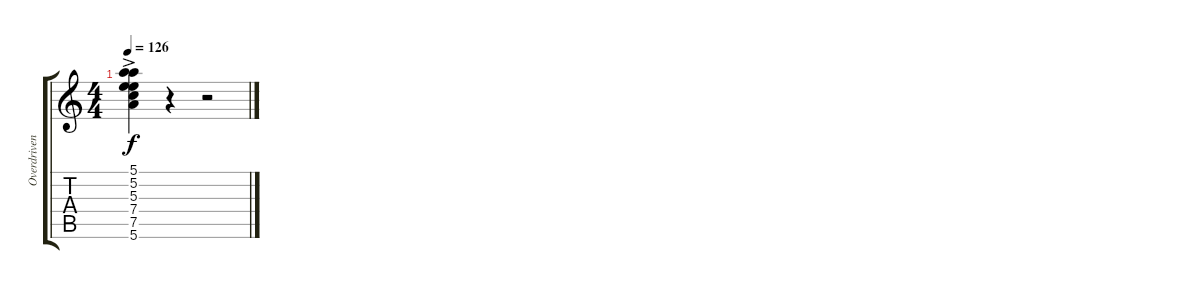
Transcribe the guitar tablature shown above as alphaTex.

\track ("Overdriven Gtr. (Jeff Healey)" "Overdriven") {instrument overdrivenguitar}
\staff {score tabs}
\tuning (E4 B3 G3 D4 A3 E3) {hide}
\ts (4 4)
\tempo 126
\clef g2
\ks c
(5.1{ac} 5.2{ac} 5.3{ac} 7.4{ac} 7.5{ac} 5.6{ac}).4{dy f} r.4 r.2
